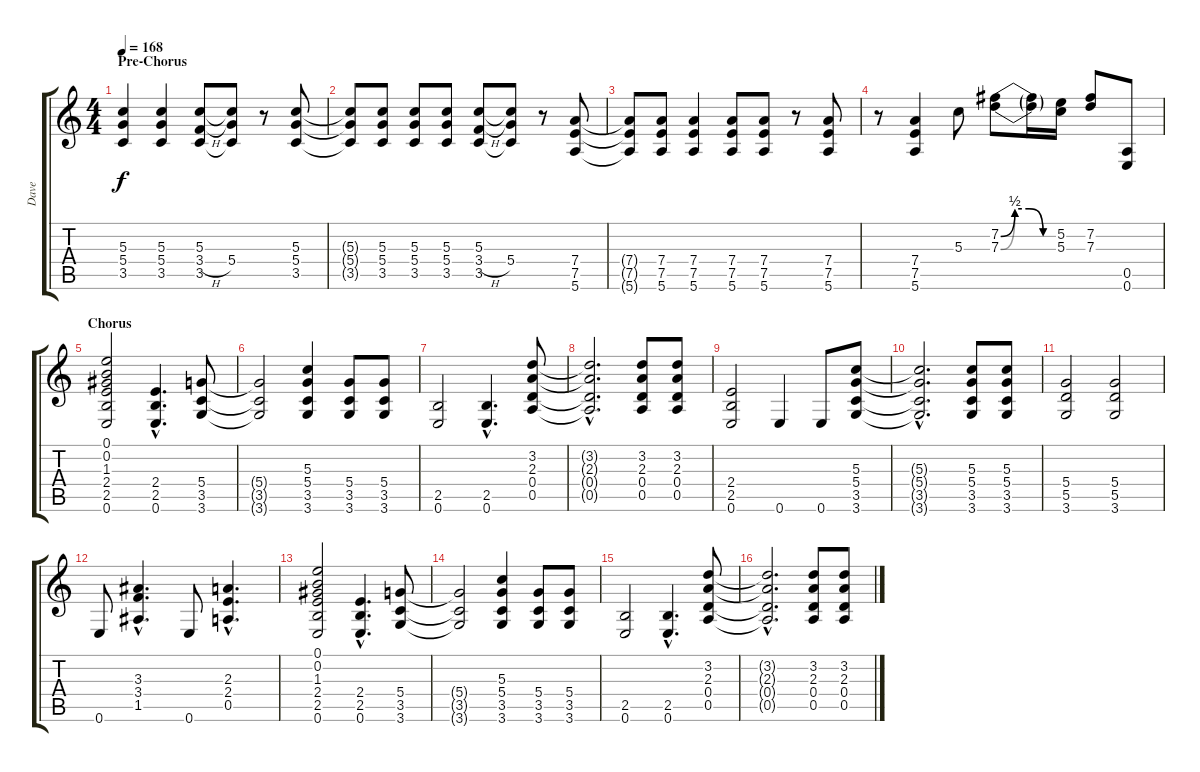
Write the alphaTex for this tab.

\track ("Dave" "Dave") {instrument distortionguitar}
\staff {score tabs}
\tuning (E4 B3 G3 D3 A2 E2) {hide}
\ts (4 4)
\section ("" "Pre-Chorus")
\tempo 168
\clef g2
\ks c
(5.3 5.4 3.5).4{dy f} (5.3 5.4 3.5).4 (5.3 3.4{h} 3.5).8 (5.3{t} 5.4 3.5{t}).8 r.8 (5.3 5.4 3.5).8 |
(5.3{t} 5.4{t} 3.5{t}).8 (5.3 5.4 3.5).8 (5.3 5.4 3.5).8 (5.3 5.4 3.5).8 (5.3 3.4{h} 3.5).8 (5.3{t} 5.4 3.5{t}).8 r.8 (7.4 7.5 5.6).8 |
(7.4{t} 7.5{t} 5.6{t}).8 (7.4 7.5 5.6).8 (7.4 7.5 5.6).4 (7.4 7.5 5.6).8 (7.4 7.5 5.6).8 r.8 (7.4 7.5 5.6).8 |
r.8 (7.4 7.5 5.6).4 5.3.8 (7.2{be (custom 0 0 15 2 30 2 45 0 60 0)} 7.3{be (custom 0 0 15 2 30 2 45 0 60 0)}).8 (7.2{t} 7.3{t}).16 (5.2 5.3).16 (7.2 7.3).8 (0.5 0.6).8 |
\section ("" "Chorus")
(0.1 0.2 1.3 2.4 2.5 0.6).2 (2.4{hac} 2.5{hac} 0.6{hac}).4{d} (5.4 3.5 3.6).8 |
(5.4{t} 3.5{t} 3.6{t}).2 (5.3 5.4 3.5 3.6).4 (5.4 3.5 3.6).8 (5.4 3.5 3.6).8 |
(2.5 0.6).2 (2.5{hac} 0.6{hac}).4{d} (3.2 2.3 0.4 0.5).8 |
(3.2{hac t} 2.3{hac t} 0.4{hac t} 0.5{hac t}).2{d} (3.2 2.3 0.4 0.5).8 (3.2 2.3 0.4 0.5).8 |
(2.4 2.5 0.6).2 0.6.4 0.6.8 (5.3 5.4 3.5 3.6).8 |
(5.3{hac t} 5.4{hac t} 3.5{hac t} 3.6{hac t}).2{d} (5.3 5.4 3.5 3.6).8 (5.3 5.4 3.5 3.6).8 |
(5.4 5.5 3.6).2 (5.4 5.5 3.6).2 |
0.6.8 (3.3{hac} 3.4{hac} 1.5{hac}).4{d} 0.6.8 (2.3{hac} 2.4{hac} 0.5{hac}).4{d} |
(0.1 0.2 1.3 2.4 2.5 0.6).2 (2.4{hac} 2.5{hac} 0.6{hac}).4{d} (5.4 3.5 3.6).8 |
(5.4{t} 3.5{t} 3.6{t}).2 (5.3 5.4 3.5 3.6).4 (5.4 3.5 3.6).8 (5.4 3.5 3.6).8 |
(2.5 0.6).2 (2.5{hac} 0.6{hac}).4{d} (3.2 2.3 0.4 0.5).8 |
(3.2{hac t} 2.3{hac t} 0.4{hac t} 0.5{hac t}).2{d} (3.2 2.3 0.4 0.5).8 (3.2 2.3 0.4 0.5).8
